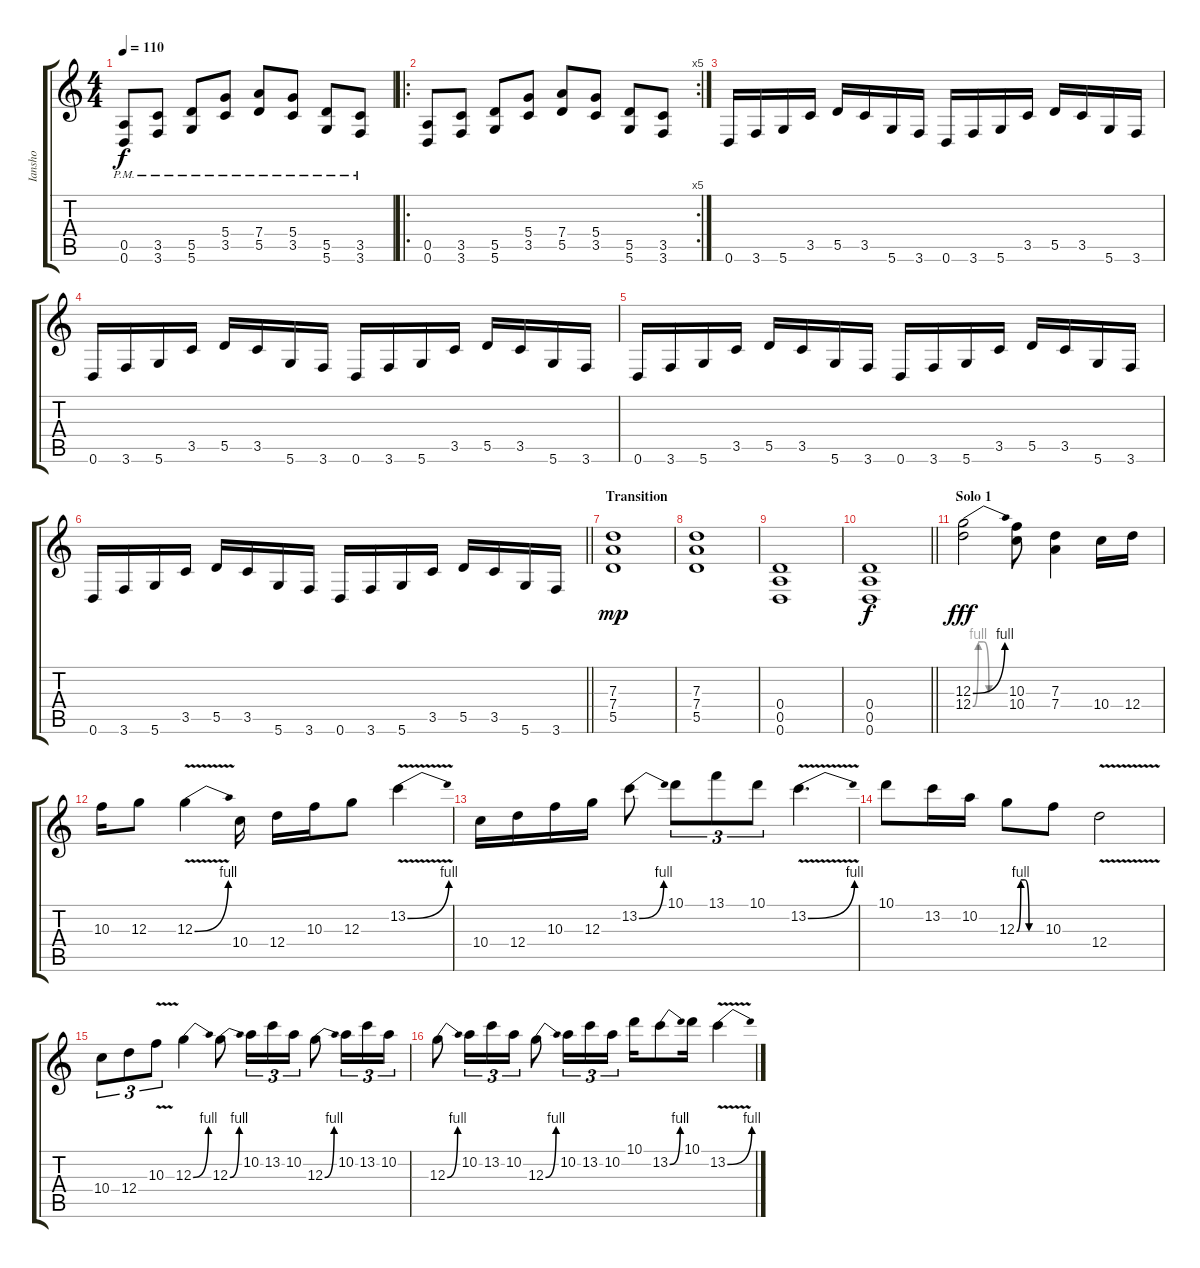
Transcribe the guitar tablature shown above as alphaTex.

\track ("Iansho" "Iansho") {instrument overdrivenguitar}
\staff {score tabs}
\tuning (E4 B3 G3 D3 A2 D2) {hide}
\ts (4 4)
\tempo 110
\clef g2
\ks c
(0.5{pm} 0.6{pm}).8{dy f} (3.5{pm} 3.6{pm}).8 (5.5{pm} 5.6{pm}).8 (5.4{pm} 3.5{pm}).8 (7.4{pm} 5.5{pm}).8 (5.4{pm} 3.5{pm}).8 (5.5{pm} 5.6{pm}).8 (3.5{pm} 3.6{pm}).8 |
\ro
\rc 5
(0.5 0.6).8 (3.5 3.6).8 (5.5 5.6).8 (5.4 3.5).8 (7.4 5.5).8 (5.4 3.5).8 (5.5 5.6).8 (3.5 3.6).8 |
0.6.16 3.6.16 5.6.16 3.5.16 5.5.16 3.5.16 5.6.16 3.6.16 0.6.16 3.6.16 5.6.16 3.5.16 5.5.16 3.5.16 5.6.16 3.6.16 |
0.6.16 3.6.16 5.6.16 3.5.16 5.5.16 3.5.16 5.6.16 3.6.16 0.6.16 3.6.16 5.6.16 3.5.16 5.5.16 3.5.16 5.6.16 3.6.16 |
0.6.16 3.6.16 5.6.16 3.5.16 5.5.16 3.5.16 5.6.16 3.6.16 0.6.16 3.6.16 5.6.16 3.5.16 5.5.16 3.5.16 5.6.16 3.6.16 |
\barLineRight lightlight
0.6.16 3.6.16 5.6.16 3.5.16 5.5.16 3.5.16 5.6.16 3.6.16 0.6.16 3.6.16 5.6.16 3.5.16 5.5.16 3.5.16 5.6.16 3.6.16 |
\section ("" "Transition")
(7.3 7.4 5.5).1{dy mp} |
(7.3 7.4 5.5).1 |
(0.4 0.5 0.6).1 |
\barLineRight lightlight
(0.4 0.5 0.6).1{dy f} |
\section ("" "Solo 1")
(12.3{be (bend 0 0 60 4)} 12.4{be (custom 0 0 10 4 20 4 30 0 60 0)}).2{dy fff} (10.3 10.4).8 (7.3 7.4).4 10.4.16 12.4.16 |
10.3.16 12.3.8 12.3{be (bend 0 0 60 4) v}.4 10.4.16 12.4.16 10.3.16 12.3.8 13.2{be (bend 0 0 60 4) v}.4 |
10.4.16 12.4.16 10.3.16 12.3.16 13.2{be (bend 0 0 60 4)}.8 10.1.8{tu (3 2)} 13.1.8{tu (3 2)} 10.1.8{tu (3 2)} 13.2{be (bend 0 0 60 4) v}.4{d} |
10.1.8 13.2.16 10.2.16 12.3{be (custom 0 0 10 4 20 4 30 0 60 0)}.8 10.3.8 12.4{v}.2 |
10.4.8{tu (3 2)} 12.4.8{tu (3 2)} 10.3{v}.8{tu (3 2)} 12.3{be (bend 0 0 60 4)}.4 12.3{be (bend 0 0 60 4)}.8 10.2.16{tu (3 2)} 13.2.16{tu (3 2)} 10.2.16{tu (3 2)} 12.3{be (bend 0 0 60 4)}.8 10.2.16{tu (3 2)} 13.2.16{tu (3 2)} 10.2.16{tu (3 2)} |
12.3{be (bend 0 0 60 4)}.8 10.2.16{tu (3 2)} 13.2.16{tu (3 2)} 10.2.16{tu (3 2)} 12.3{be (bend 0 0 60 4)}.8 10.2.16{tu (3 2)} 13.2.16{tu (3 2)} 10.2.16{tu (3 2)} 10.1.16 13.2{be (bend 0 0 60 4)}.8 10.1.16 13.2{be (bend 0 0 60 4) v}.4
